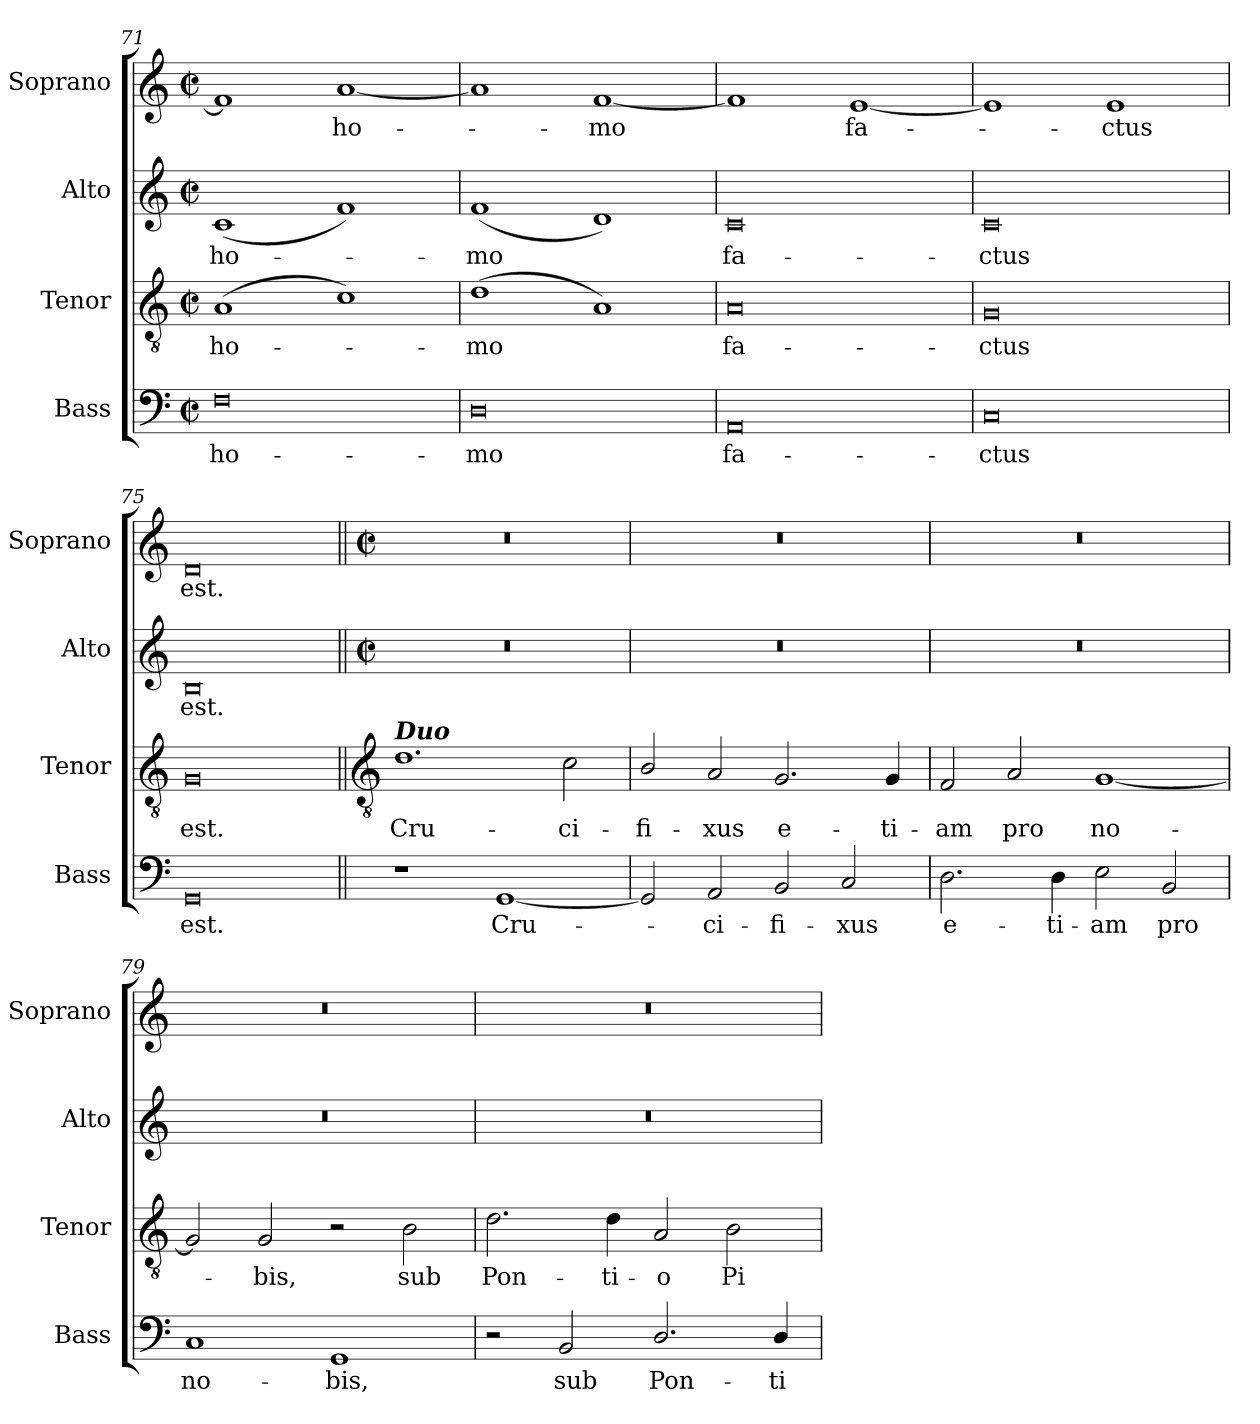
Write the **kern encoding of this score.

**kern	**text	**kern	**text	**kern	**text	**kern	**text
*part4	*part4	*part3	*part3	*part2	*part2	*part1	*part1
*staff4	*staff4	*staff3	*staff3	*staff2	*staff2	*staff1	*staff1
*I"Bass	*	*I"Tenor	*	*I"Alto	*	*I"Soprano	*
*I'Bass	*	*I'Tenor	*	*I'Alto	*	*I'Soprano	*
*clefF4	*	*clefGv2	*	*clefG2	*	*clefG2	*
*k[]	*	*k[]	*	*k[]	*	*k[]	*
*C:	*	*C:	*	*C:	*	*C:	*
*M4/2	*	*M4/2	*	*M4/2	*	*M4/2	*
*met(c|)	*	*met(c|)	*	*met(c|)	*	*met(c|)	*
=71	=71	=71	=71	=71	=71	=71	=71
!	!LO:LY:b	!	!LO:LY:b	!	!LO:LY:b	!	!
0F	ho-	(<1A	ho-	(<1c	ho-	1f]	.
!	!	!	!	!	!	!	!LO:LY:b
.	.	1c)	.	1f)	.	[1a	ho-
=72	=72	=72	=72	=72	=72	=72	=72
!	!LO:LY:b	!	!LO:LY:b	!	!LO:LY:b	!	!
0D	-mo	(<1d	mo	(<1f	mo	1a]	.
!	!	!	!	!	!	!	!LO:LY:b
.	.	1A)	.	1d)	.	[1f	mo
=73	=73	=73	=73	=73	=73	=73	=73
!	!LO:LY:b	!	!LO:LY:b	!	!LO:LY:b	!	!
0AA	fa-	0A	fa-	0c	fa-	1f]	.
!	!	!	!	!	!	!	!LO:LY:b
.	.	.	.	.	.	[1e	fa-
=74	=74	=74	=74	=74	=74	=74	=74
!	!LO:LY:b	!	!LO:LY:b	!	!LO:LY:b	!	!
0C	-ctus	0G	-ctus	0c	-ctus	1e]	.
!	!	!	!	!	!	!	!LO:LY:b
.	.	.	.	.	.	1e	ctus
=75	=75	=75	=75	=75	=75	=75	=75
!	!LO:LY:b	!	!LO:LY:b	!	!LO:LY:b	!	!LO:LY:b
0GG	est.	0G	est.	0B	est.	0d	est.
!!LO:LB:g=z
=76||	=76||	=76||	=76||	=76||	=76||	=76||	=76||
*	*	*clefGv2	*	*	*	*	*
*	*	*	*	*M4/2	*	*M4/2	*
*	*	*	*	*met(c|)	*	*met(c|)	*
!	!	!LO:TX:a:Bi:t=Duo	!	!	!	!	!
!	!	!	!LO:LY:b	!	!	!	!
1r	.	1.d	Cru-	0r	.	0r	.
!	!LO:LY:b	!	!	!	!	!	!
[1GG	Cru-	.	.	.	.	.	.
!	!	!	!LO:LY:b	!	!	!	!
.	.	2c	-ci-	.	.	.	.
=77	=77	=77	=77	=77	=77	=77	=77
!	!	!	!LO:LY:b	!	!	!	!
2GG]	.	2B/	-fi-	0r	.	0r	.
!	!LO:LY:b	!	!LO:LY:b	!	!	!	!
2AA	ci-	2A	-xus	.	.	.	.
!	!LO:LY:b	!	!LO:LY:b	!	!	!	!
2BB	-fi-	2.G	e-	.	.	.	.
!	!LO:LY:b	!	!	!	!	!	!
2C	-xus	.	.	.	.	.	.
!	!	!	!LO:LY:b	!	!	!	!
.	.	4G	-ti-	.	.	.	.
=78	=78	=78	=78	=78	=78	=78	=78
!	!LO:LY:b	!	!LO:LY:b	!	!	!	!
2.D	e-	2F	-am	0r	.	0r	.
!	!	!	!LO:LY:b	!	!	!	!
.	.	2A	pro	.	.	.	.
!	!LO:LY:b	!	!	!	!	!	!
4D	-ti-	.	.	.	.	.	.
!	!LO:LY:b	!	!LO:LY:b	!	!	!	!
2E	-am	[1G	no-	.	.	.	.
!	!LO:LY:b	!	!	!	!	!	!
2BB	pro	.	.	.	.	.	.
=79	=79	=79	=79	=79	=79	=79	=79
!	!LO:LY:b	!	!	!	!	!	!
1C	no-	2G]	.	0r	.	0r	.
!	!	!	!LO:LY:b	!	!	!	!
.	.	2G	bis,	.	.	.	.
!	!LO:LY:b	!	!	!	!	!	!
1GG	-bis,	2r	.	.	.	.	.
!	!	!	!LO:LY:b	!	!	!	!
.	.	2B	sub	.	.	.	.
=80	=80	=80	=80	=80	=80	=80	=80
!	!	!	!LO:LY:b	!	!	!	!
2r	.	2.d	Pon-	0r	.	0r	.
!	!LO:LY:b	!	!	!	!	!	!
2BB	sub	.	.	.	.	.	.
!	!	!	!LO:LY:b	!	!	!	!
.	.	4d	-ti-	.	.	.	.
!	!LO:LY:b	!	!LO:LY:b	!	!	!	!
2.D/	Pon-	2A	-o	.	.	.	.
!	!	!	!LO:LY:b	!	!	!	!
.	.	2B	Pi-	.	.	.	.
!	!LO:LY:b	!	!	!	!	!	!
4D/	-ti-	.	.	.	.	.	.
=	=	=	=	=	=	=	=
*-	*-	*-	*-	*-	*-	*-	*-
